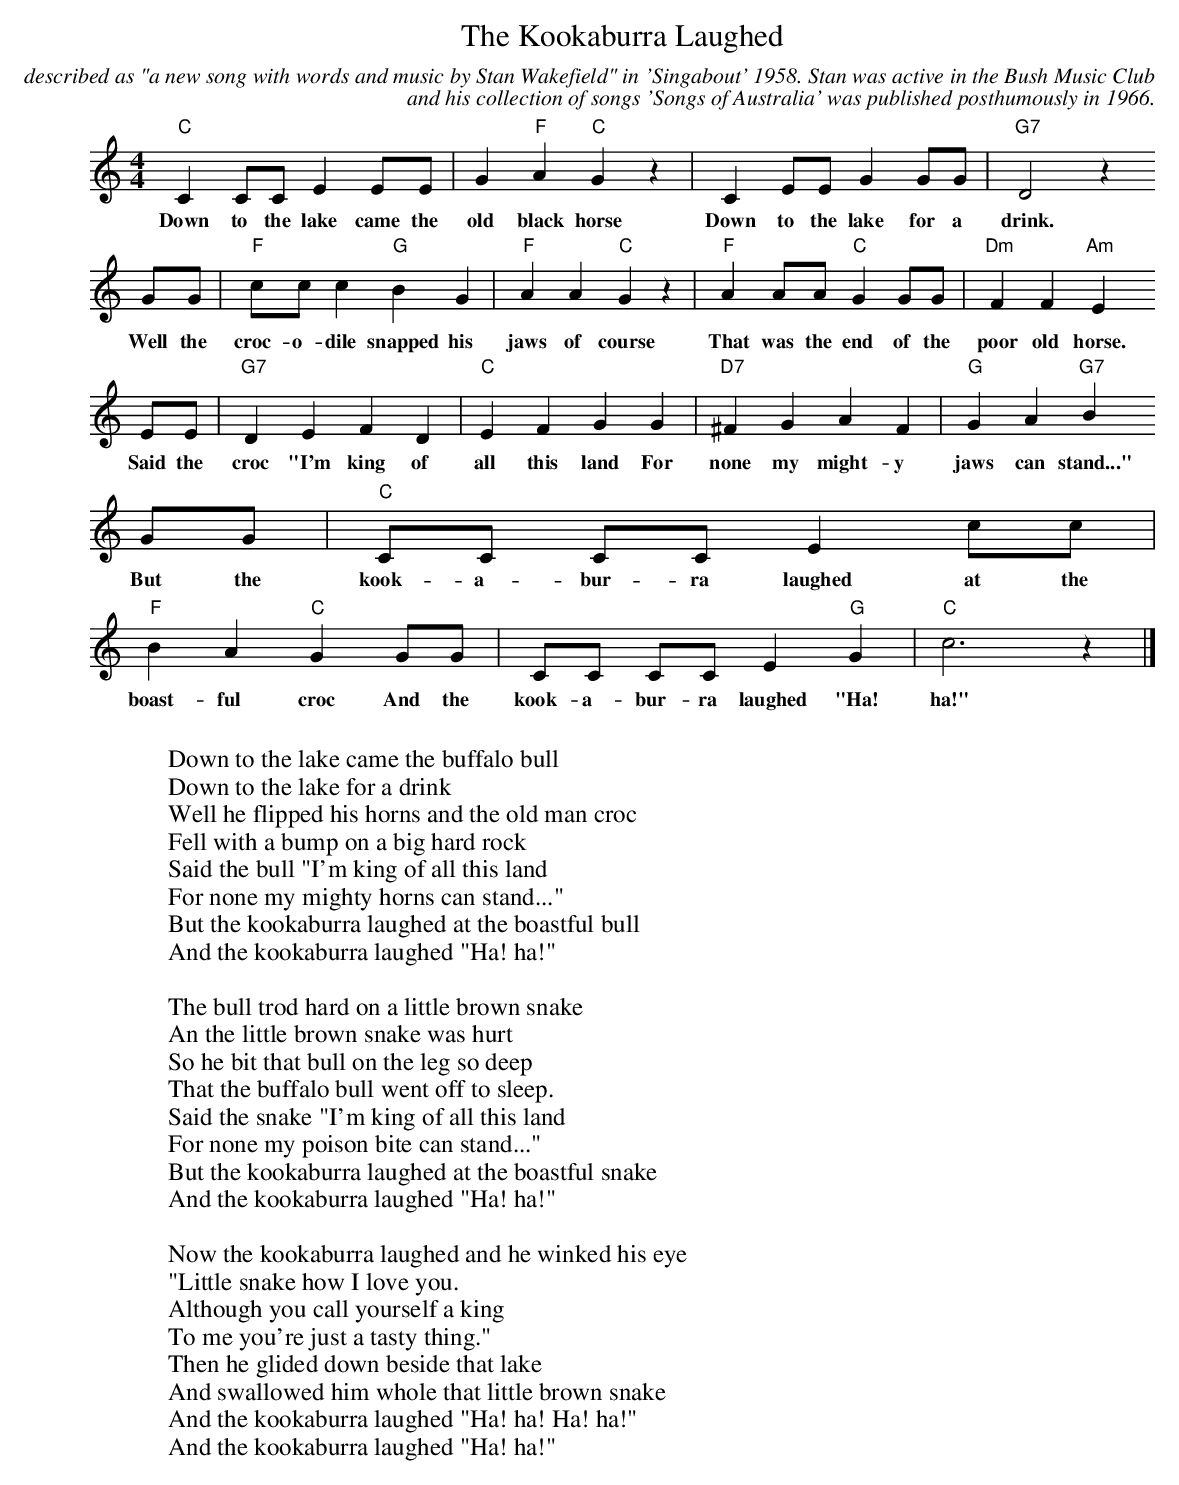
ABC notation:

X:1
T:Kookaburra Laughed, The
C:described as "a new song with words and music by Stan Wakefield" in 'Singabout' 1958. Stan was active in the Bush Music Club
C:and his collection of songs 'Songs of Australia' was published posthumously in 1966.
M:4/4
L:1/4
K:Cmaj
"C"CC/2C/2EE/2E/2|G"F"A"C"Gz|CE/2E/2GG/2G/2|"G7"D2z
w:Down to the lake came the old black horse Down to the lake for a drink.
G/2G/2|"F"c/2c/2c"G"BG|"F"AA"C"G z|"F"AA/2A/2"C"GG/2G/2|"Dm"FF"Am"E
w:Well the croc-o-dile snapped his jaws of course That was the end of the poor old horse.
E/2E/2|"G7"DEFD|"C"EFGG|"D7"^FGAF|"G"GA"G7"B
w:Said the croc "I'm king of all this land For none my might-y jaws can stand..."
G/2G/2|"C"C/2C/2 C/2C/2Ec/2c/2|"F"BA"C"GG/2G/2|C/2C/2 C/2C/2E "G"G|"C"c3z|]
w:But the kook-a-bur-ra laughed at the boast-ful croc And the kook-a-bur-ra laughed "Ha! ha!"
W:
W:Down to the lake came the buffalo bull
W:Down to the lake for a drink
W:Well he flipped his horns and the old man croc
W:Fell with a bump on a big hard rock
W:Said the bull "I'm king of all this land
W:For none my mighty horns can stand..."
W:But the kookaburra laughed at the boastful bull
W:And the kookaburra laughed "Ha! ha!"
W:
W:The bull trod hard on a little brown snake
W:An the little brown snake was hurt
W:So he bit that bull on the leg so deep
W:That the buffalo bull went off to sleep.
W:Said the snake "I'm king of all this land
W:For none my poison bite can stand..."
W:But the kookaburra laughed at the boastful snake
W:And the kookaburra laughed "Ha! ha!"
W:
W:Now the kookaburra laughed and he winked his eye
W:"Little snake how I love you.
W:Although you call yourself a king
W:To me you're just a tasty thing."
W:Then he glided down beside that lake
W:And swallowed him whole that little brown snake
W:And the kookaburra laughed "Ha! ha! Ha! ha!"
W:And the kookaburra laughed "Ha! ha!"
